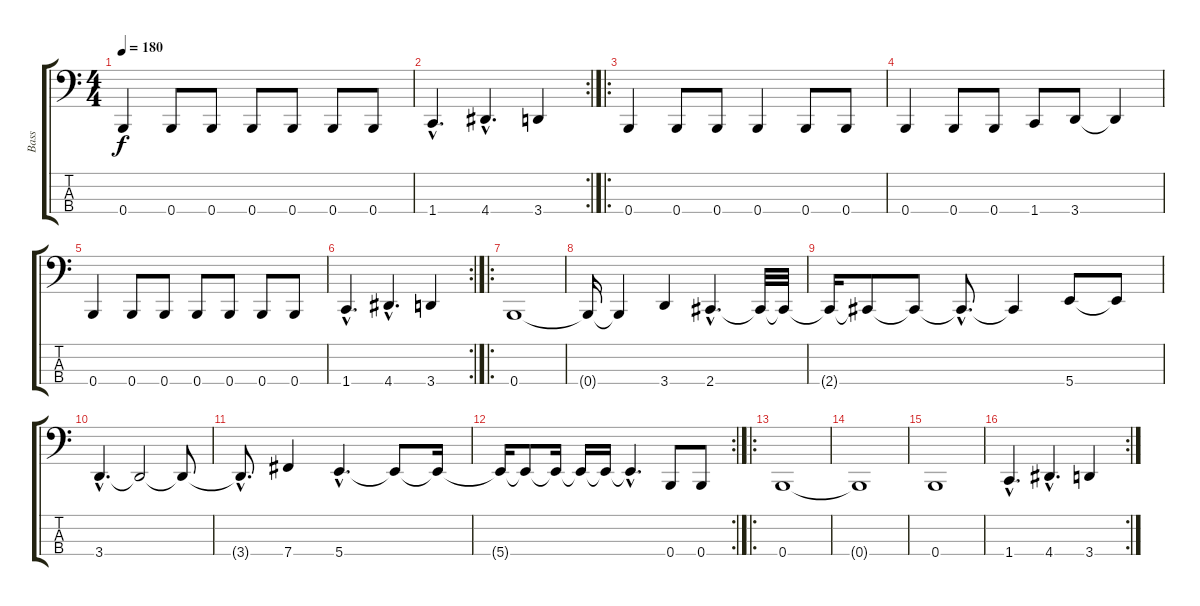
\track ("Bass" "Bass") {instrument electricbasspick}
\staff {score tabs}
\tuning (D2 A1 E1 B0) {hide}
\ts (4 4)
\tempo 180
\clef f4
\ks c
0.4.4{dy f} 0.4.8 0.4.8 0.4.8 0.4.8 0.4.8 0.4.8 |
\rc 2
1.4{hac}.4{d} 4.4{hac}.4{d} 3.4.4 |
\ro
0.4.4 0.4.8 0.4.8 0.4.4 0.4.8 0.4.8 |
0.4.4 0.4.8 0.4.8 1.4.8 3.4.8 3.4{t}.4 |
0.4.4 0.4.8 0.4.8 0.4.8 0.4.8 0.4.8 0.4.8 |
\rc 2
1.4{hac}.4{d} 4.4{hac}.4{d} 3.4.4 |
\ro
0.4.1 |
0.4{t}.16 0.4{t}.4 3.4.4 2.4{hac}.4{d} 2.4{t}.32 2.4{t}.32 |
2.4{t}.16 2.4{t}.8 2.4{t}.8 2.4{hac t}.8{d} 2.4{t}.4 5.4.8 5.4{t}.8 |
3.4{hac}.4{d} 3.4{t}.2 3.4{t}.8 |
3.4{hac t}.8{d} 7.4.4 5.4{hac}.4{d} 5.4{t}.8 5.4{t}.16 |
\rc 2
5.4{t}.16 5.4{t}.8 5.4{t}.16 5.4{t}.16 5.4{t}.16 5.4{hac t}.4{d} 0.4.8 0.4.8 |
\ro
0.4.1 |
0.4{t}.1 |
0.4.1 |
\rc 2
1.4{hac}.4{d} 4.4{hac}.4{d} 3.4.4
